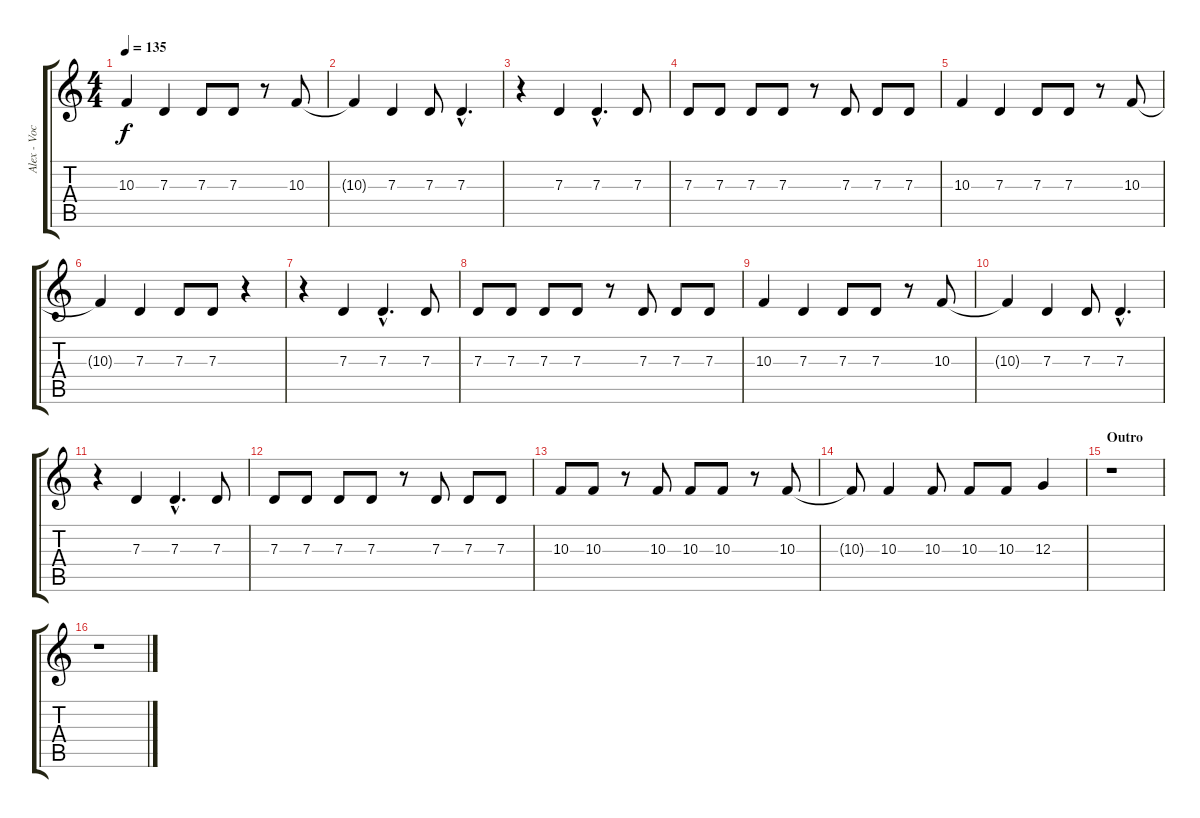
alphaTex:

\track ("Alex - Vocals" "Alex - Voc") {instrument electricpiano1}
\staff {score tabs}
\tuning (E4 B3 G3 D3 A2 E2) {hide}
\ts (4 4)
\tempo 135
\clef g2
\ks c
10.3.4{dy f} 7.3.4 7.3.8 7.3.8 r.8 10.3.8 |
10.3{t}.4 7.3.4 7.3.8 7.3{hac}.4{d} |
r.4 7.3.4 7.3{hac}.4{d} 7.3.8 |
7.3.8 7.3.8 7.3.8 7.3.8 r.8 7.3.8 7.3.8 7.3.8 |
10.3.4 7.3.4 7.3.8 7.3.8 r.8 10.3.8 |
10.3{t}.4 7.3.4 7.3.8 7.3.8 r.4 |
r.4 7.3.4 7.3{hac}.4{d} 7.3.8 |
7.3.8 7.3.8 7.3.8 7.3.8 r.8 7.3.8 7.3.8 7.3.8 |
10.3.4 7.3.4 7.3.8 7.3.8 r.8 10.3.8 |
10.3{t}.4 7.3.4 7.3.8 7.3{hac}.4{d} |
r.4 7.3.4 7.3{hac}.4{d} 7.3.8 |
7.3.8 7.3.8 7.3.8 7.3.8 r.8 7.3.8 7.3.8 7.3.8 |
10.3.8 10.3.8 r.8 10.3.8 10.3.8 10.3.8 r.8 10.3.8 |
10.3{t}.8 10.3.4 10.3.8 10.3.8 10.3.8 12.3.4 |
\section ("" "Outro")
r.1 |
r.1
